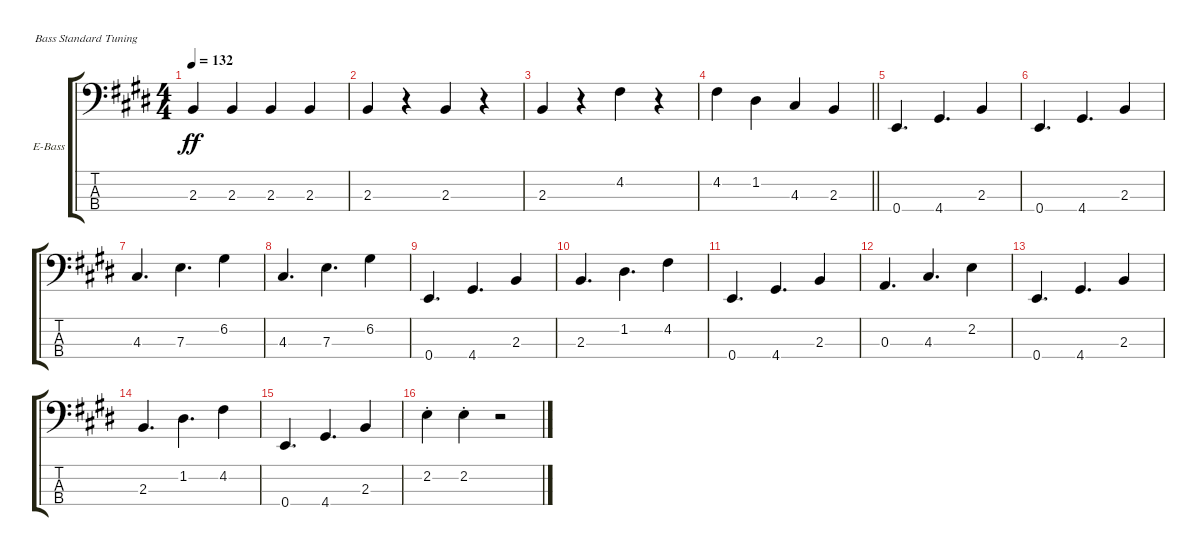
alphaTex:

\defaultSystemsLayout 4
\bracketExtendMode groupsimilarinstruments
\firstSystemTrackNameOrientation horizontal
\otherSystemsTrackNameOrientation horizontal
\track ("Electric Bass" "E-Bass") {instrument electricbassfinger}
\staff {score tabs}
\tuning (G2 D2 A1 E1)
\ts (4 4)
\tempo 132
\clef f4
\scale
0.333333
\ks e
2.3.4{dy ff} 2.3.4 2.3.4 2.3.4 |
\scale
0.333333 2.3.4 r.4 2.3.4 r.4 |
\scale
0.333333 2.3.4 r.4 4.2.4 r.4 |
\scale
0.333333
\barLineRight lightlight
4.2.4 1.2.4 4.3.4 2.3.4 |
\scale
0.333333 0.4.4{d} 4.4.4{d} 2.3.4 |
\scale
0.333333 0.4.4{d} 4.4.4{d} 2.3.4 |
\scale
0.333333 4.3.4{d} 7.3.4{d} 6.2.4 |
\scale
0.333333 4.3.4{d} 7.3.4{d} 6.2.4 |
\scale
0.333333 0.4.4{d} 4.4.4{d} 2.3.4 |
\scale
0.333333 2.3.4{d} 1.2.4{d} 4.2.4 |
\scale
0.333333 0.4.4{d} 4.4.4{d} 2.3.4 |
\scale
0.333333 0.3.4{d} 4.3.4{d} 2.2.4 |
\scale
0.333333 0.4.4{d} 4.4.4{d} 2.3.4 |
\scale
0.333333 2.3.4{d} 1.2.4{d} 4.2.4 |
\scale
0.333333 0.4.4{d} 4.4.4{d} 2.3.4 |
\scale
0.333333 2.2{st}.4 2.2{st}.4 r.2
